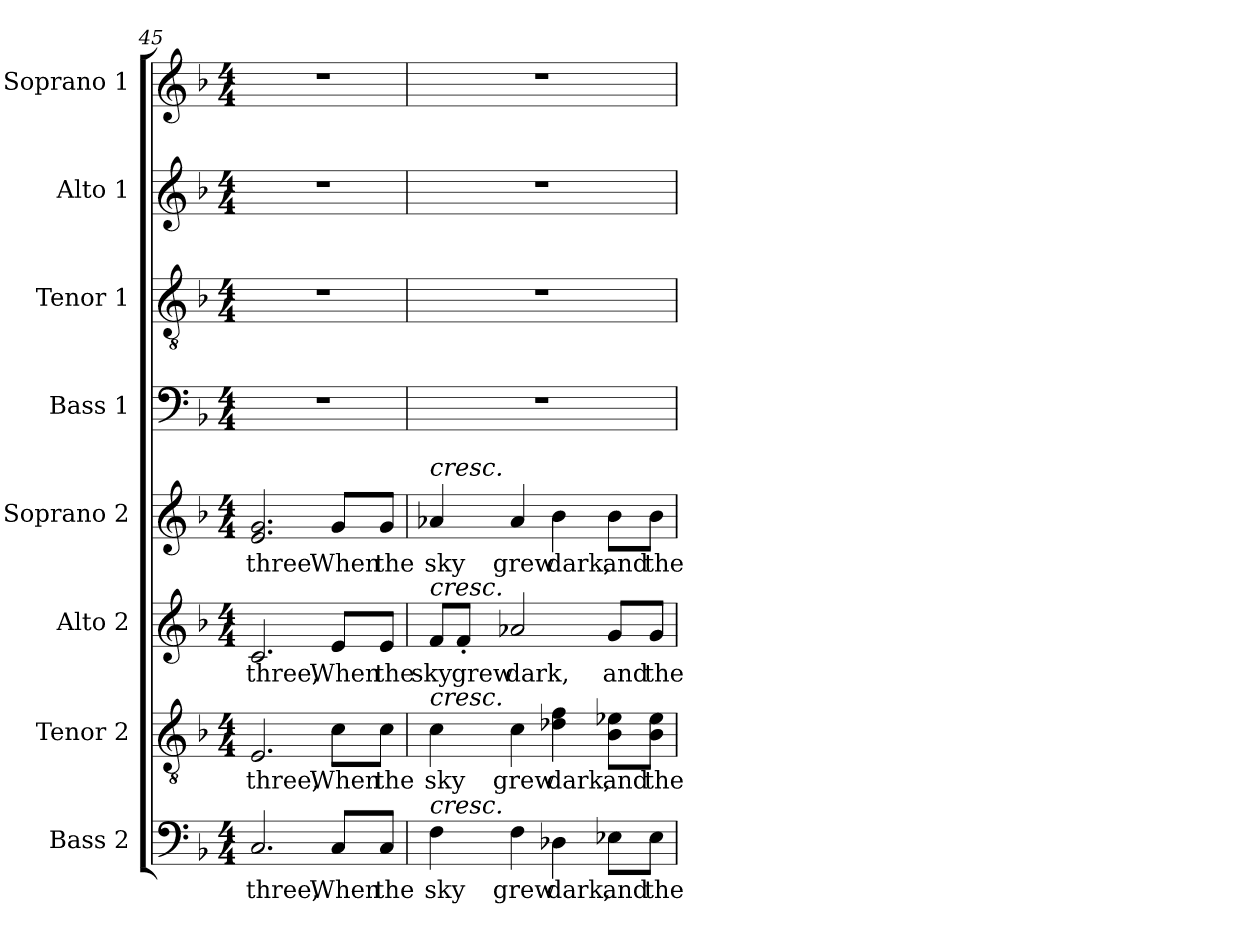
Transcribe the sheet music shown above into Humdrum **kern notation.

**kern	**text	**kern	**text	**kern	**text	**kern	**text	**kern	**kern	**kern	**kern
*part8	*part8	*part7	*part7	*part6	*part6	*part5	*part5	*part4	*part3	*part2	*part1
*staff8	*staff8	*staff7	*staff7	*staff6	*staff6	*staff5	*staff5	*staff4	*staff3	*staff2	*staff1
*I"Bass 2	*	*I"Tenor 2	*	*I"Alto 2	*	*I"Soprano 2	*	*I"Bass 1	*I"Tenor 1	*I"Alto 1	*I"Soprano 1
*I'B2.	*	*I'T2.	*	*I'A2.	*	*I'S2.	*	*I'B1.	*I'T1.	*I'A1.	*I'S1.
*clefF4	*	*clefGv2	*	*clefG2	*	*clefG2	*	*clefF4	*clefGv2	*clefG2	*clefG2
*	*	*ITrd7c12	*	*	*	*	*	*	*ITrd7c12	*	*
*k[b-]	*	*k[b-]	*	*k[b-]	*	*k[b-]	*	*k[b-]	*k[b-]	*k[b-]	*k[b-]
*F:	*	*F:	*	*F:	*	*F:	*	*F:	*F:	*F:	*F:
*M4/4	*	*M4/4	*	*M4/4	*	*M4/4	*	*M4/4	*M4/4	*M4/4	*M4/4
=45	=45	=45	=45	=45	=45	=45	=45	=45	=45	=45	=45
!	!LO:LY:b:color=#000000	!	!	!	!	!	!	!	!	!	!
!	!	!	!LO:LY:b:color=#000000	!	!	!	!	!	!	!	!
!	!	!	!	!	!LO:LY:b:color=#000000	!	!	!	!	!	!
!	!	!	!	!	!	!	!LO:LY:b:color=#000000	!	!	!	!
2.Ci/	three,	2.EEi/	three,	2.ci/	three,	2.ei/ 2.gi	three	1r	1r	1r	1r
!	!LO:LY:b:color=#000000	!	!	!	!	!	!	!	!	!	!
!	!	!	!LO:LY:b:color=#000000	!	!	!	!	!	!	!	!
!	!	!	!	!	!LO:LY:b:color=#000000	!	!	!	!	!	!
!	!	!	!	!	!	!	!LO:LY:b:color=#000000	!	!	!	!
8Ci/L	When	8Ci\L	When	8ei/L	When	8gi/L	When	.	.	.	.
!	!LO:LY:b:color=#000000	!	!	!	!	!	!	!	!	!	!
!	!	!	!LO:LY:b:color=#000000	!	!	!	!	!	!	!	!
!	!	!	!	!	!LO:LY:b:color=#000000	!	!	!	!	!	!
!	!	!	!	!	!	!	!LO:LY:b:color=#000000	!	!	!	!
8Ci/J	the	8Ci\J	the	8ei/J	the	8gi/J	the	.	.	.	.
!!LO:LB:g=z
=46	=46	=46	=46	=46	=46	=46	=46	=46	=46	=46	=46
!	!LO:LY:b:color=#000000	!	!	!	!	!	!	!	!	!	!
!	!	!	!LO:LY:b:color=#000000	!	!	!	!	!	!	!	!
!	!	!	!	!	!LO:LY:b:color=#000000	!	!	!	!	!	!
!	!	!	!	!	!	!LO:TX:a:i:t=cresc.	!	!	!	!	!
!	!	!	!	!LO:TX:a:i:t=cresc.	!	!	!	!	!	!	!
!	!	!LO:TX:a:i:t=cresc.	!	!	!	!	!	!	!	!	!
!LO:TX:a:i:t=cresc.	!	!	!	!	!	!	!	!	!	!	!
!	!	!	!	!	!	!	!LO:LY:b:color=#000000	!	!	!	!
4Fi\	sky	4Ci\	sky	8fi/L	sky	4a-Xi/	sky	1r	1r	1r	1r
!	!	!	!	!	!LO:LY:b:color=#000000	!	!	!	!	!	!
.	.	.	.	8f'i/J	grew	.	.	.	.	.	.
!	!LO:LY:b:color=#000000	!	!	!	!	!	!	!	!	!	!
!	!	!	!LO:LY:b:color=#000000	!	!	!	!	!	!	!	!
!	!	!	!	!	!LO:LY:b:color=#000000	!	!	!	!	!	!
!	!	!	!	!	!	!	!LO:LY:b:color=#000000	!	!	!	!
4Fi\	grew	4Ci\	grew	2a-Xi/	dark,	4a-i/	grew	.	.	.	.
!	!LO:LY:b:color=#000000	!	!	!	!	!	!	!	!	!	!
!	!	!	!LO:LY:b:color=#000000	!	!	!	!	!	!	!	!
!	!	!	!	!	!	!	!LO:LY:b:color=#000000	!	!	!	!
4D-Xi\	dark,	4D-Xi\ 4Fi	dark,	.	.	4b-i\	dark,	.	.	.	.
!	!LO:LY:b:color=#000000	!	!	!	!	!	!	!	!	!	!
!	!	!	!LO:LY:b:color=#000000	!	!	!	!	!	!	!	!
!	!	!	!	!	!LO:LY:b:color=#000000	!	!	!	!	!	!
!	!	!	!	!	!	!	!LO:LY:b:color=#000000	!	!	!	!
8E-Xi\L	and	8BB-i\ 8E-Xi\L	and	8gi/L	and	8b-i\L	and	.	.	.	.
!	!LO:LY:b:color=#000000	!	!	!	!	!	!	!	!	!	!
!	!	!	!LO:LY:b:color=#000000	!	!	!	!	!	!	!	!
!	!	!	!	!	!LO:LY:b:color=#000000	!	!	!	!	!	!
!	!	!	!	!	!	!	!LO:LY:b:color=#000000	!	!	!	!
8E-i\J	the	8BB-i\ 8E-i\J	the	8gi/J	the	8b-i\J	the	.	.	.	.
=	=	=	=	=	=	=	=	=	=	=	=
*-	*-	*-	*-	*-	*-	*-	*-	*-	*-	*-	*-
